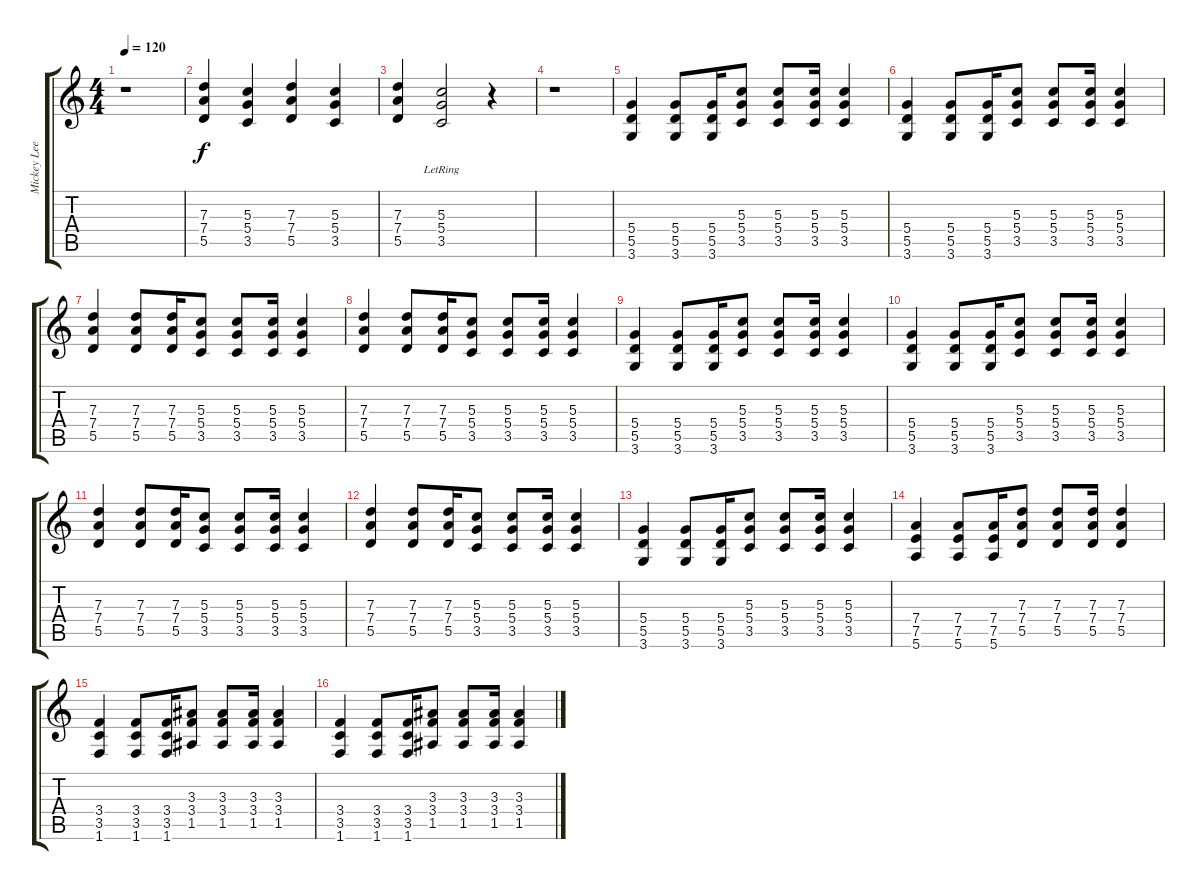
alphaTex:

\track ("Mickey Lees" "Mickey Lee") {instrument distortionguitar}
\staff {score tabs}
\tuning (E4 B3 G3 D3 A2 E2) {hide}
\ts (4 4)
\tempo 120
\clef g2
\ks c
r.1{dy f} |
(7.3 7.4 5.5).4 (5.3 5.4 3.5).4 (7.3 7.4 5.5).4 (5.3 5.4 3.5).4 |
(7.3 7.4 5.5).4 (5.3{lr} 5.4{lr} 3.5{lr}).2 r.4 |
r.1 |
(5.4 5.5 3.6).4 (5.4 5.5 3.6).8 (5.4 5.5 3.6).16 (5.3 5.4 3.5).8 (5.3 5.4 3.5).8 (5.3 5.4 3.5).16 (5.3 5.4 3.5).4 |
(5.4 5.5 3.6).4 (5.4 5.5 3.6).8 (5.4 5.5 3.6).16 (5.3 5.4 3.5).8 (5.3 5.4 3.5).8 (5.3 5.4 3.5).16 (5.3 5.4 3.5).4 |
(7.3 7.4 5.5).4 (7.3 7.4 5.5).8 (7.3 7.4 5.5).16 (5.3 5.4 3.5).8 (5.3 5.4 3.5).8 (5.3 5.4 3.5).16 (5.3 5.4 3.5).4 |
(7.3 7.4 5.5).4 (7.3 7.4 5.5).8 (7.3 7.4 5.5).16 (5.3 5.4 3.5).8 (5.3 5.4 3.5).8 (5.3 5.4 3.5).16 (5.3 5.4 3.5).4 |
(5.4 5.5 3.6).4 (5.4 5.5 3.6).8 (5.4 5.5 3.6).16 (5.3 5.4 3.5).8 (5.3 5.4 3.5).8 (5.3 5.4 3.5).16 (5.3 5.4 3.5).4 |
(5.4 5.5 3.6).4 (5.4 5.5 3.6).8 (5.4 5.5 3.6).16 (5.3 5.4 3.5).8 (5.3 5.4 3.5).8 (5.3 5.4 3.5).16 (5.3 5.4 3.5).4 |
(7.3 7.4 5.5).4 (7.3 7.4 5.5).8 (7.3 7.4 5.5).16 (5.3 5.4 3.5).8 (5.3 5.4 3.5).8 (5.3 5.4 3.5).16 (5.3 5.4 3.5).4 |
(7.3 7.4 5.5).4 (7.3 7.4 5.5).8 (7.3 7.4 5.5).16 (5.3 5.4 3.5).8 (5.3 5.4 3.5).8 (5.3 5.4 3.5).16 (5.3 5.4 3.5).4 |
(5.4 5.5 3.6).4 (5.4 5.5 3.6).8 (5.4 5.5 3.6).16 (5.3 5.4 3.5).8 (5.3 5.4 3.5).8 (5.3 5.4 3.5).16 (5.3 5.4 3.5).4 |
(7.4 7.5 5.6).4 (7.4 7.5 5.6).8 (7.4 7.5 5.6).16 (7.3 7.4 5.5).8 (7.3 7.4 5.5).8 (7.3 7.4 5.5).16 (7.3 7.4 5.5).4 |
(3.4 3.5 1.6).4 (3.4 3.5 1.6).8 (3.4 3.5 1.6).16 (3.3 3.4 1.5).8 (3.3 3.4 1.5).8 (3.3 3.4 1.5).16 (3.3 3.4 1.5).4 |
(3.4 3.5 1.6).4 (3.4 3.5 1.6).8 (3.4 3.5 1.6).16 (3.3 3.4 1.5).8 (3.3 3.4 1.5).8 (3.3 3.4 1.5).16 (3.3 3.4 1.5).4
